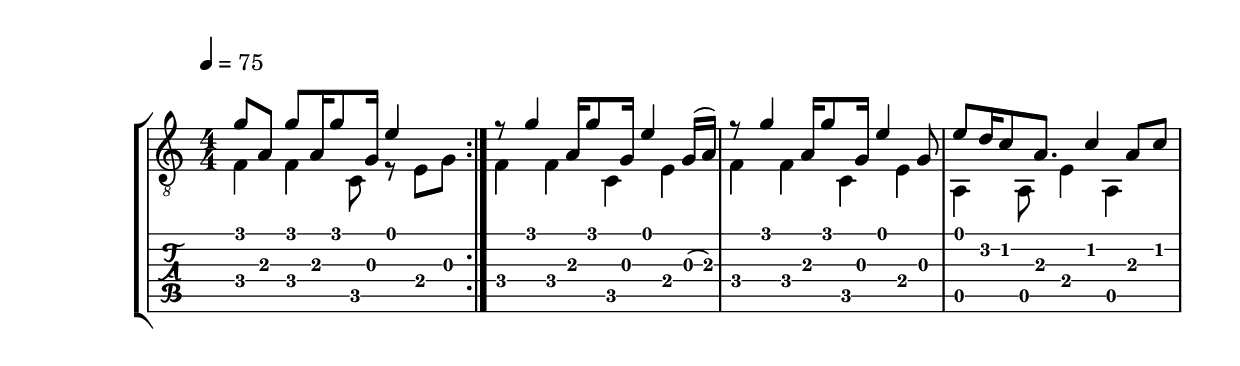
\version "2.12.3"
\include "english.ly"

\header { }

tBarIntro = { <g'\1>8 <a\3>8 <g'\1>8 <a\3>16 <g'\1>8 <g\3>16 <e'\1>4 \skip 8 }
bBarIntro = { <f\4>4 <f\4>4 <c\5>8 r8 <e\4>8 <g\3>8  }

tBarRiffA = { r8 <g'\1>4 <a\3>16 <g'\1>8 <g\3>16 <e'\1>4 <g\3>16( <a\3>16) }
bBarRiffA = { <f\4>4 <f\4>4 <c\5>4 <e\4>4  }

tBarRiffB = { r8 <g'\1>4 <a\3>16 <g'\1>8 <g\3>16 <e'\1>4 <g\3>8 }
bBarRiffB = { <f\4>4 <f\4>4 <c\5>4 <e\4>4  }

tBarVerseAm = { <e'\1>8 <d'\2>16 <c'\2>8 <a\3>8. <c'\2>4 <a\3>8 <c'\2>8 }
bBarVerseAm = { <a,\5>4 <a,\5>8 <e\4>4 <a,\5>4 \skip 8  }

tIntro = { \repeat volta 4 { \tBarIntro } }
tVerse = { \tBarRiffA \tBarRiffB \tBarVerseAm }

bIntro = { \repeat volta 4 { \bBarIntro } }
bVerse = { \bBarRiffA \bBarRiffB \bBarVerseAm }

treble = {
  \transposition d''
  \tIntro
  \tVerse
}

bass = {
  \transposition d'
  \bIntro
  \bVerse
}

\score {
  \new StaffGroup <<
    \new Staff <<
      \tempo 4 = 75
      \clef "treble_8"
      \new Voice {
        \voiceOne
        \treble
      }
      \new Voice {
        \voiceTwo
        \bass
      }
    >>

    \new TabStaff <<
      \new TabVoice {
        \slurUp
        \treble
      }
      \new TabVoice {
        \slurUp
        \bass
      }
    >>
  >>

  \layout {
    \context { \Staff
      \override TimeSignature #'style = #'numbered
      \override StringNumber #'transparent = ##t
    }
    \context { \TabStaff
      \override TimeSignature #'style = #'numbered
    }
    \context { \TabVoice
      \remove Dots_engraver
      \remove Stem_engraver
      \remove Rest_engraver
    }
  }
}

showLastLength = R1*2 % Enable to play only last two measures
\score {
  \new Staff \with {midiInstrument = #"acoustic guitar (nylon)"} <<
    \tempo 4 = 75
    \clef "treble_8"

    \new Voice {
      \unfoldRepeats {
        \treble
      }
    }
    \new Voice {
      \unfoldRepeats {
        \bass
      }
    }
  >>

  \midi {}
}
